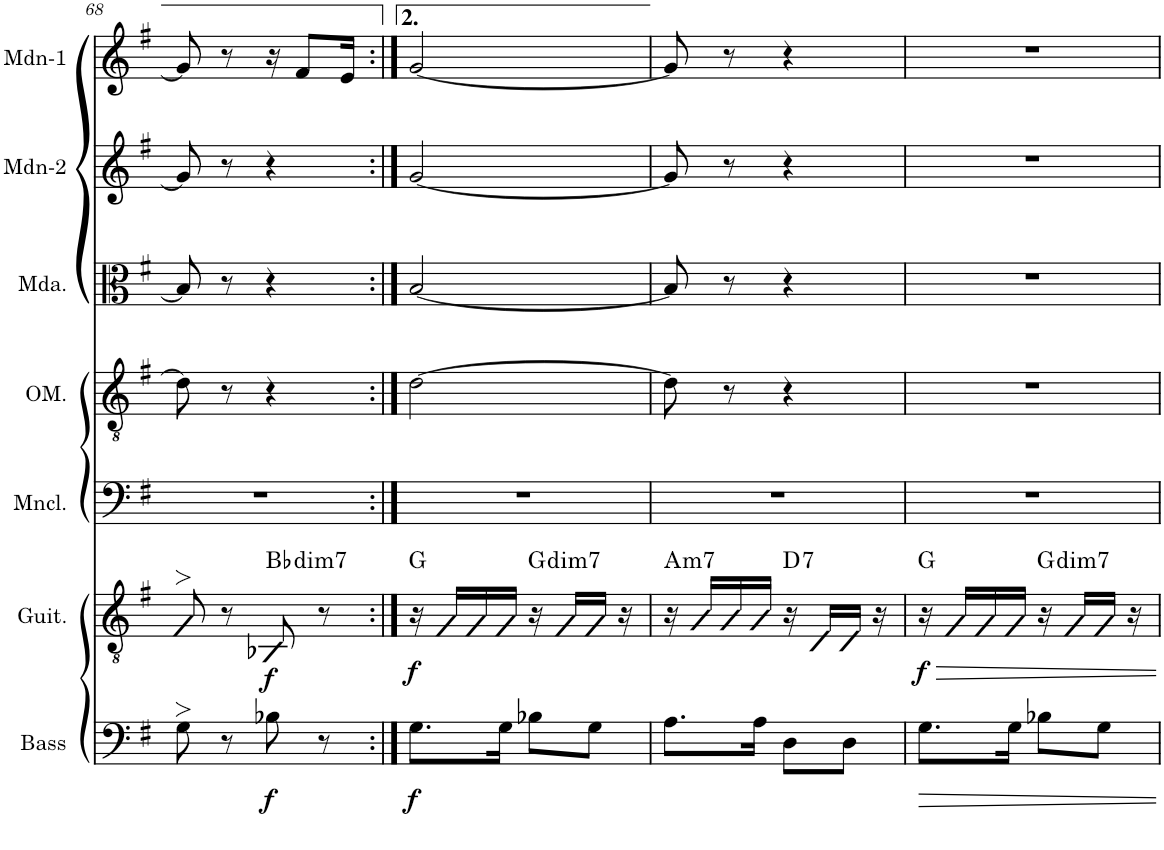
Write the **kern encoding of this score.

**kern	**dynam	**kern	**dynam	**harte	**kern	**kern	**kern	**kern	**kern
*part7	*part7	*part6	*part6	*part6	*part5	*part4	*part3	*part2	*part1
*staff7	*staff7	*staff6	*staff6	*	*staff5	*staff4	*staff3	*staff2	*staff1
*I"Acoustic Bass	*	*I"Acoustic Guitar	*	*	*I"Mandocello	*I"Octave Mandolin	*I"Mandola	*I"Mandolin-2	*I"Mandolin-1
*I'Bass	*	*I'Guit.	*	*	*I'Mncl.	*I'OM.	*I'Mda.	*I'Mdn-2	*I'Mdn-1
!!LO:PB:g=z
*clefF4	*	*clefGv2	*	*	*clefF4	*clefGv2	*clefC3	*clefG2	*clefG2
*Trd7c12	*	*	*	*	*	*	*	*	*
*k[f#]	*	*k[f#]	*	*	*k[f#]	*k[f#]	*k[f#]	*k[f#]	*k[f#]
*M2/4	*	*M2/4	*	*	*M2/4	*M2/4	*M2/4	*M2/4	*M2/4
=68	=68	=68	=68	=68	=68	=68	=68	=68	=68
8G>\	.	8G>/	.	.	2r	8d\]	8B/]	8g/]	8g/]
8r	.	8r	.	.	.	8r	8r	8r	8r
!	!LO:DY:b	!	!LO:DY:b	!LO:H:kt=dim7	!	!	!	!	!
8B-X\	f	8BB-X/	f	Bb:dim7	.	4r	4r	4r	16r
.	.	.	.	.	.	.	.	.	8f#/L
8r	.	8r	.	.	.	.	.	.	.
.	.	.	.	.	.	.	.	.	16e/Jk
=69:|!	=69:|!	=69:|!	=69:|!	=69:|!	=69:|!	=69:|!	=69:|!	=69:|!	=69:|!
!	!LO:DY:b	!	!LO:DY:b	!	!	!	!	!	!
8.G\L	f	16r	f	G:maj	2r	[2d\	[2B/	[2g/	[2g/
.	.	16G/LL	.	.	.	.	.	.	.
.	.	16G/	.	.	.	.	.	.	.
16G\Jk	.	16G/JJ	.	.	.	.	.	.	.
!	!	!	!	!LO:H:kt=dim7	!	!	!	!	!
8B-X\L	.	16r	.	G:dim7	.	.	.	.	.
.	.	16G/LL	.	.	.	.	.	.	.
8G\J	.	16G/JJ	.	.	.	.	.	.	.
.	.	16r	.	.	.	.	.	.	.
=70	=70	=70	=70	=70	=70	=70	=70	=70	=70
!	!	!	!	!LO:H:kt=m7	!	!	!	!	!
8.A\L	.	16r	.	A:min7	2r	8d\]	8B/]	8g/]	8g/]
.	.	16A/LL	.	.	.	.	.	.	.
.	.	16A/	.	.	.	8r	8r	8r	8r
16A\Jk	.	16A/JJ	.	.	.	.	.	.	.
!	!	!	!	!LO:H:kt=7	!	!	!	!	!
8D\L	.	16r	.	D:7	.	4r	4r	4r	4r
.	.	16D/LL	.	.	.	.	.	.	.
8D\J	.	16D/JJ	.	.	.	.	.	.	.
.	.	16r	.	.	.	.	.	.	.
=71	=71	=71	=71	=71	=71	=71	=71	=71	=71
!	!	!	!LO:DY:b	!	!	!	!	!	!
8.G\L	.	16r	f	G:maj	2r	2r	2r	2r	2r
.	.	16G/LL	.	.	.	.	.	.	.
.	.	16G/	.	.	.	.	.	.	.
16G\Jk	.	16G/JJ	.	.	.	.	.	.	.
!	!	!	!	!LO:H:kt=dim7	!	!	!	!	!
8B-X\L	.	16r	.	G:dim7	.	.	.	.	.
.	.	16G/LL	.	.	.	.	.	.	.
8G\J	.	16G/JJ	.	.	.	.	.	.	.
.	.	16r	.	.	.	.	.	.	.
=	=	=	=	=	=	=	=	=	=
*-	*-	*-	*-	*-	*-	*-	*-	*-	*-
